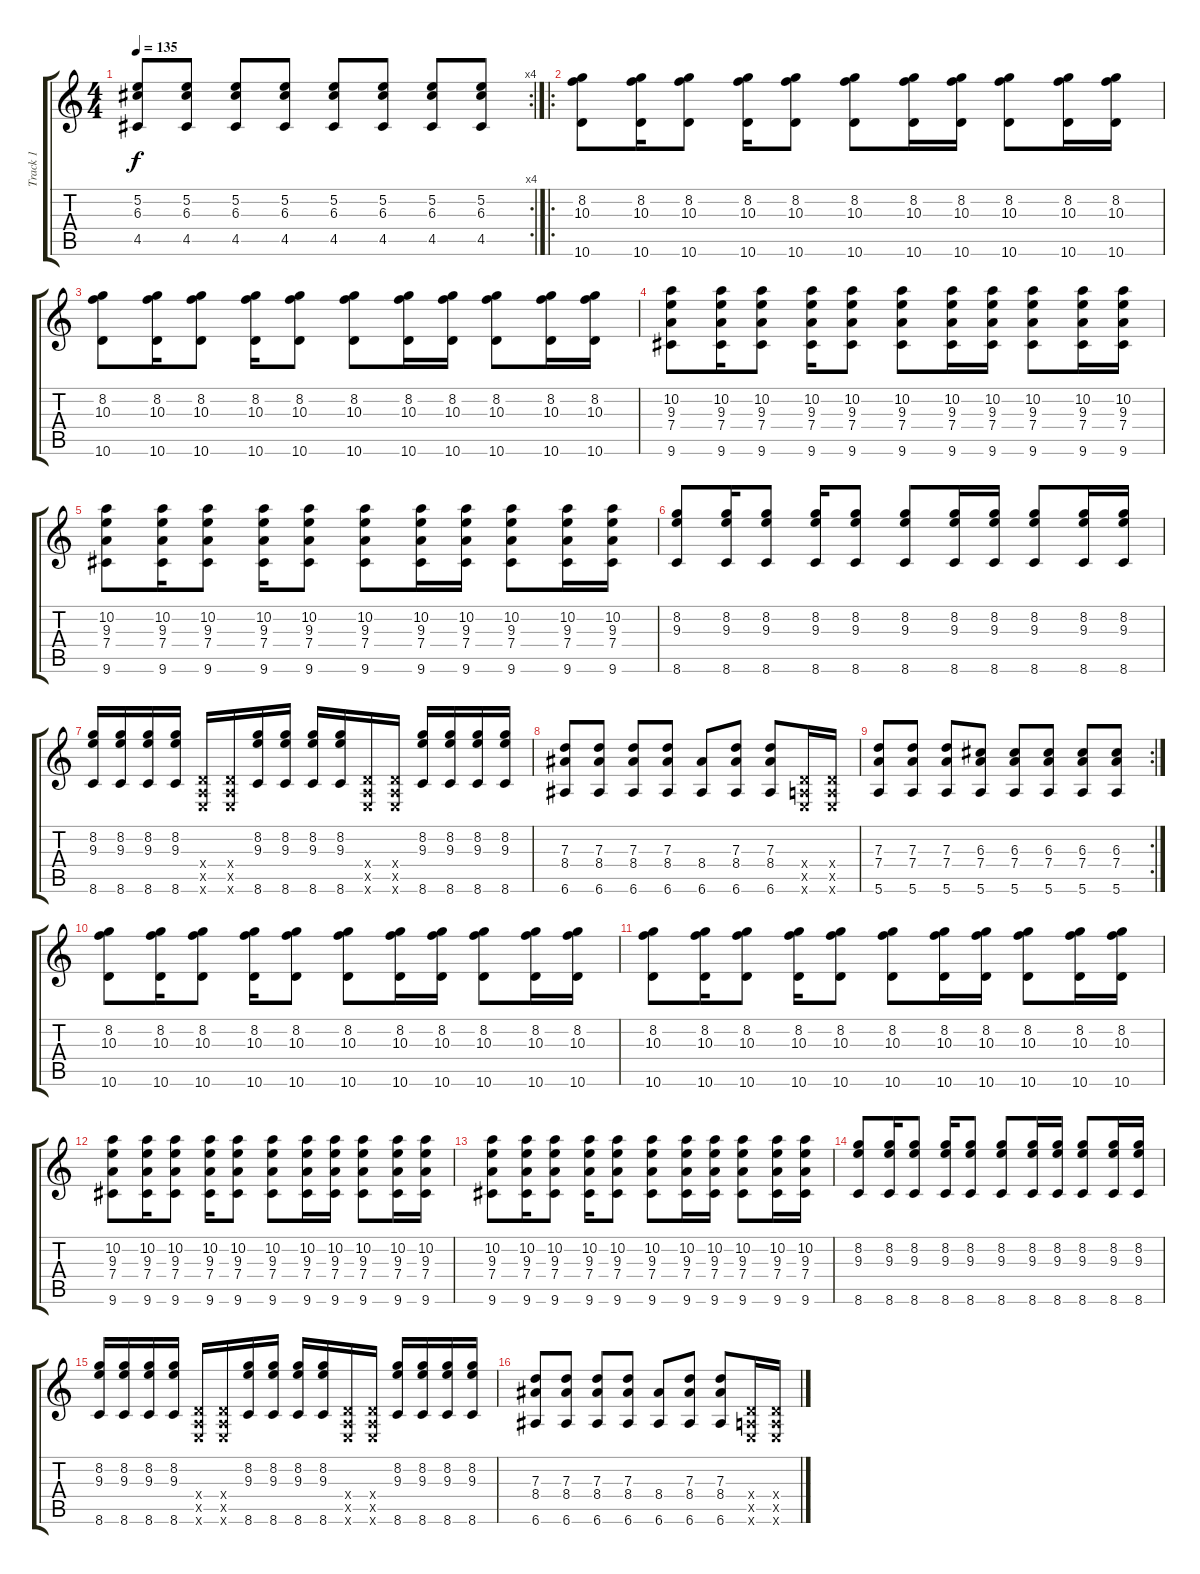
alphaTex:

\track ("Track 1" "Track 1") {instrument distortionguitar}
\staff {score tabs}
\tuning (E4 B3 G3 D3 A2 E2) {hide}
\rc 4
\ts (4 4)
\tempo 135
\clef g2
\ks c
(5.2 6.3 4.5).8{dy f} (5.2 6.3 4.5).8 (5.2 6.3 4.5).8 (5.2 6.3 4.5).8 (5.2 6.3 4.5).8 (5.2 6.3 4.5).8 (5.2 6.3 4.5).8 (5.2 6.3 4.5).8 |
\ro
(8.2 10.3 10.6).8 (8.2 10.3 10.6).16 (8.2 10.3 10.6).8 (8.2 10.3 10.6).16 (8.2 10.3 10.6).8 (8.2 10.3 10.6).8 (8.2 10.3 10.6).16 (8.2 10.3 10.6).16 (8.2 10.3 10.6).8 (8.2 10.3 10.6).16 (8.2 10.3 10.6).16 |
(8.2 10.3 10.6).8 (8.2 10.3 10.6).16 (8.2 10.3 10.6).8 (8.2 10.3 10.6).16 (8.2 10.3 10.6).8 (8.2 10.3 10.6).8 (8.2 10.3 10.6).16 (8.2 10.3 10.6).16 (8.2 10.3 10.6).8 (8.2 10.3 10.6).16 (8.2 10.3 10.6).16 |
(10.2 9.3 7.4 9.6).8 (10.2 9.3 7.4 9.6).16 (10.2 9.3 7.4 9.6).8 (10.2 9.3 7.4 9.6).16 (10.2 9.3 7.4 9.6).8 (10.2 9.3 7.4 9.6).8 (10.2 9.3 7.4 9.6).16 (10.2 9.3 7.4 9.6).16 (10.2 9.3 7.4 9.6).8 (10.2 9.3 7.4 9.6).16 (10.2 9.3 7.4 9.6).16 |
(10.2 9.3 7.4 9.6).8 (10.2 9.3 7.4 9.6).16 (10.2 9.3 7.4 9.6).8 (10.2 9.3 7.4 9.6).16 (10.2 9.3 7.4 9.6).8 (10.2 9.3 7.4 9.6).8 (10.2 9.3 7.4 9.6).16 (10.2 9.3 7.4 9.6).16 (10.2 9.3 7.4 9.6).8 (10.2 9.3 7.4 9.6).16 (10.2 9.3 7.4 9.6).16 |
(8.2 9.3 8.6).8 (8.2 9.3 8.6).16 (8.2 9.3 8.6).8 (8.2 9.3 8.6).16 (8.2 9.3 8.6).8 (8.2 9.3 8.6).8 (8.2 9.3 8.6).16 (8.2 9.3 8.6).16 (8.2 9.3 8.6).8 (8.2 9.3 8.6).16 (8.2 9.3 8.6).16 |
(8.2 9.3 8.6).16 (8.2 9.3 8.6).16 (8.2 9.3 8.6).16 (8.2 9.3 8.6).16 (0.4{x} 0.5{x} 0.6{x}).16 (0.4{x} 0.5{x} 0.6{x}).16 (8.2 9.3 8.6).16 (8.2 9.3 8.6).16 (8.2 9.3 8.6).16 (8.2 9.3 8.6).16 (0.4{x} 0.5{x} 0.6{x}).16 (0.4{x} 0.5{x} 0.6{x}).16 (8.2 9.3 8.6).16 (8.2 9.3 8.6).16 (8.2 9.3 8.6).16 (8.2 9.3 8.6).16 |
(7.3 8.4 6.6).8 (7.3 8.4 6.6).8 (7.3 8.4 6.6).8 (7.3 8.4 6.6).8 (8.4 6.6).8 (7.3 8.4 6.6).8 (7.3 8.4 6.6).8 (0.4{x} 0.5{x} 0.6{x}).16 (0.4{x} 0.5{x} 0.6{x}).16 |
\rc 2
(7.3 7.4 5.6).8 (7.3 7.4 5.6).8 (7.3 7.4 5.6).8 (6.3 7.4 5.6).8 (6.3 7.4 5.6).8 (6.3 7.4 5.6).8 (6.3 7.4 5.6).8 (6.3 7.4 5.6).8 |
(8.2 10.3 10.6).8{volume 0} (8.2 10.3 10.6).16 (8.2 10.3 10.6).8 (8.2 10.3 10.6).16 (8.2 10.3 10.6).8 (8.2 10.3 10.6).8 (8.2 10.3 10.6).16 (8.2 10.3 10.6).16 (8.2 10.3 10.6).8 (8.2 10.3 10.6).16 (8.2 10.3 10.6).16 |
(8.2 10.3 10.6).8 (8.2 10.3 10.6).16 (8.2 10.3 10.6).8 (8.2 10.3 10.6).16 (8.2 10.3 10.6).8 (8.2 10.3 10.6).8 (8.2 10.3 10.6).16 (8.2 10.3 10.6).16 (8.2 10.3 10.6).8 (8.2 10.3 10.6).16 (8.2 10.3 10.6).16 |
(10.2 9.3 7.4 9.6).8 (10.2 9.3 7.4 9.6).16 (10.2 9.3 7.4 9.6).8 (10.2 9.3 7.4 9.6).16 (10.2 9.3 7.4 9.6).8 (10.2 9.3 7.4 9.6).8 (10.2 9.3 7.4 9.6).16 (10.2 9.3 7.4 9.6).16 (10.2 9.3 7.4 9.6).8 (10.2 9.3 7.4 9.6).16 (10.2 9.3 7.4 9.6).16 |
(10.2 9.3 7.4 9.6).8 (10.2 9.3 7.4 9.6).16 (10.2 9.3 7.4 9.6).8 (10.2 9.3 7.4 9.6).16 (10.2 9.3 7.4 9.6).8 (10.2 9.3 7.4 9.6).8 (10.2 9.3 7.4 9.6).16 (10.2 9.3 7.4 9.6).16 (10.2 9.3 7.4 9.6).8 (10.2 9.3 7.4 9.6).16 (10.2 9.3 7.4 9.6).16 |
(8.2 9.3 8.6).8 (8.2 9.3 8.6).16 (8.2 9.3 8.6).8 (8.2 9.3 8.6).16 (8.2 9.3 8.6).8 (8.2 9.3 8.6).8 (8.2 9.3 8.6).16 (8.2 9.3 8.6).16 (8.2 9.3 8.6).8 (8.2 9.3 8.6).16 (8.2 9.3 8.6).16 |
(8.2 9.3 8.6).16 (8.2 9.3 8.6).16 (8.2 9.3 8.6).16 (8.2 9.3 8.6).16 (0.4{x} 0.5{x} 0.6{x}).16 (0.4{x} 0.5{x} 0.6{x}).16 (8.2 9.3 8.6).16 (8.2 9.3 8.6).16 (8.2 9.3 8.6).16 (8.2 9.3 8.6).16 (0.4{x} 0.5{x} 0.6{x}).16 (0.4{x} 0.5{x} 0.6{x}).16 (8.2 9.3 8.6).16 (8.2 9.3 8.6).16 (8.2 9.3 8.6).16 (8.2 9.3 8.6).16 |
(7.3 8.4 6.6).8 (7.3 8.4 6.6).8 (7.3 8.4 6.6).8 (7.3 8.4 6.6).8 (8.4 6.6).8 (7.3 8.4 6.6).8 (7.3 8.4 6.6).8 (0.4{x} 0.5{x} 0.6{x}).16 (0.4{x} 0.5{x} 0.6{x}).16
